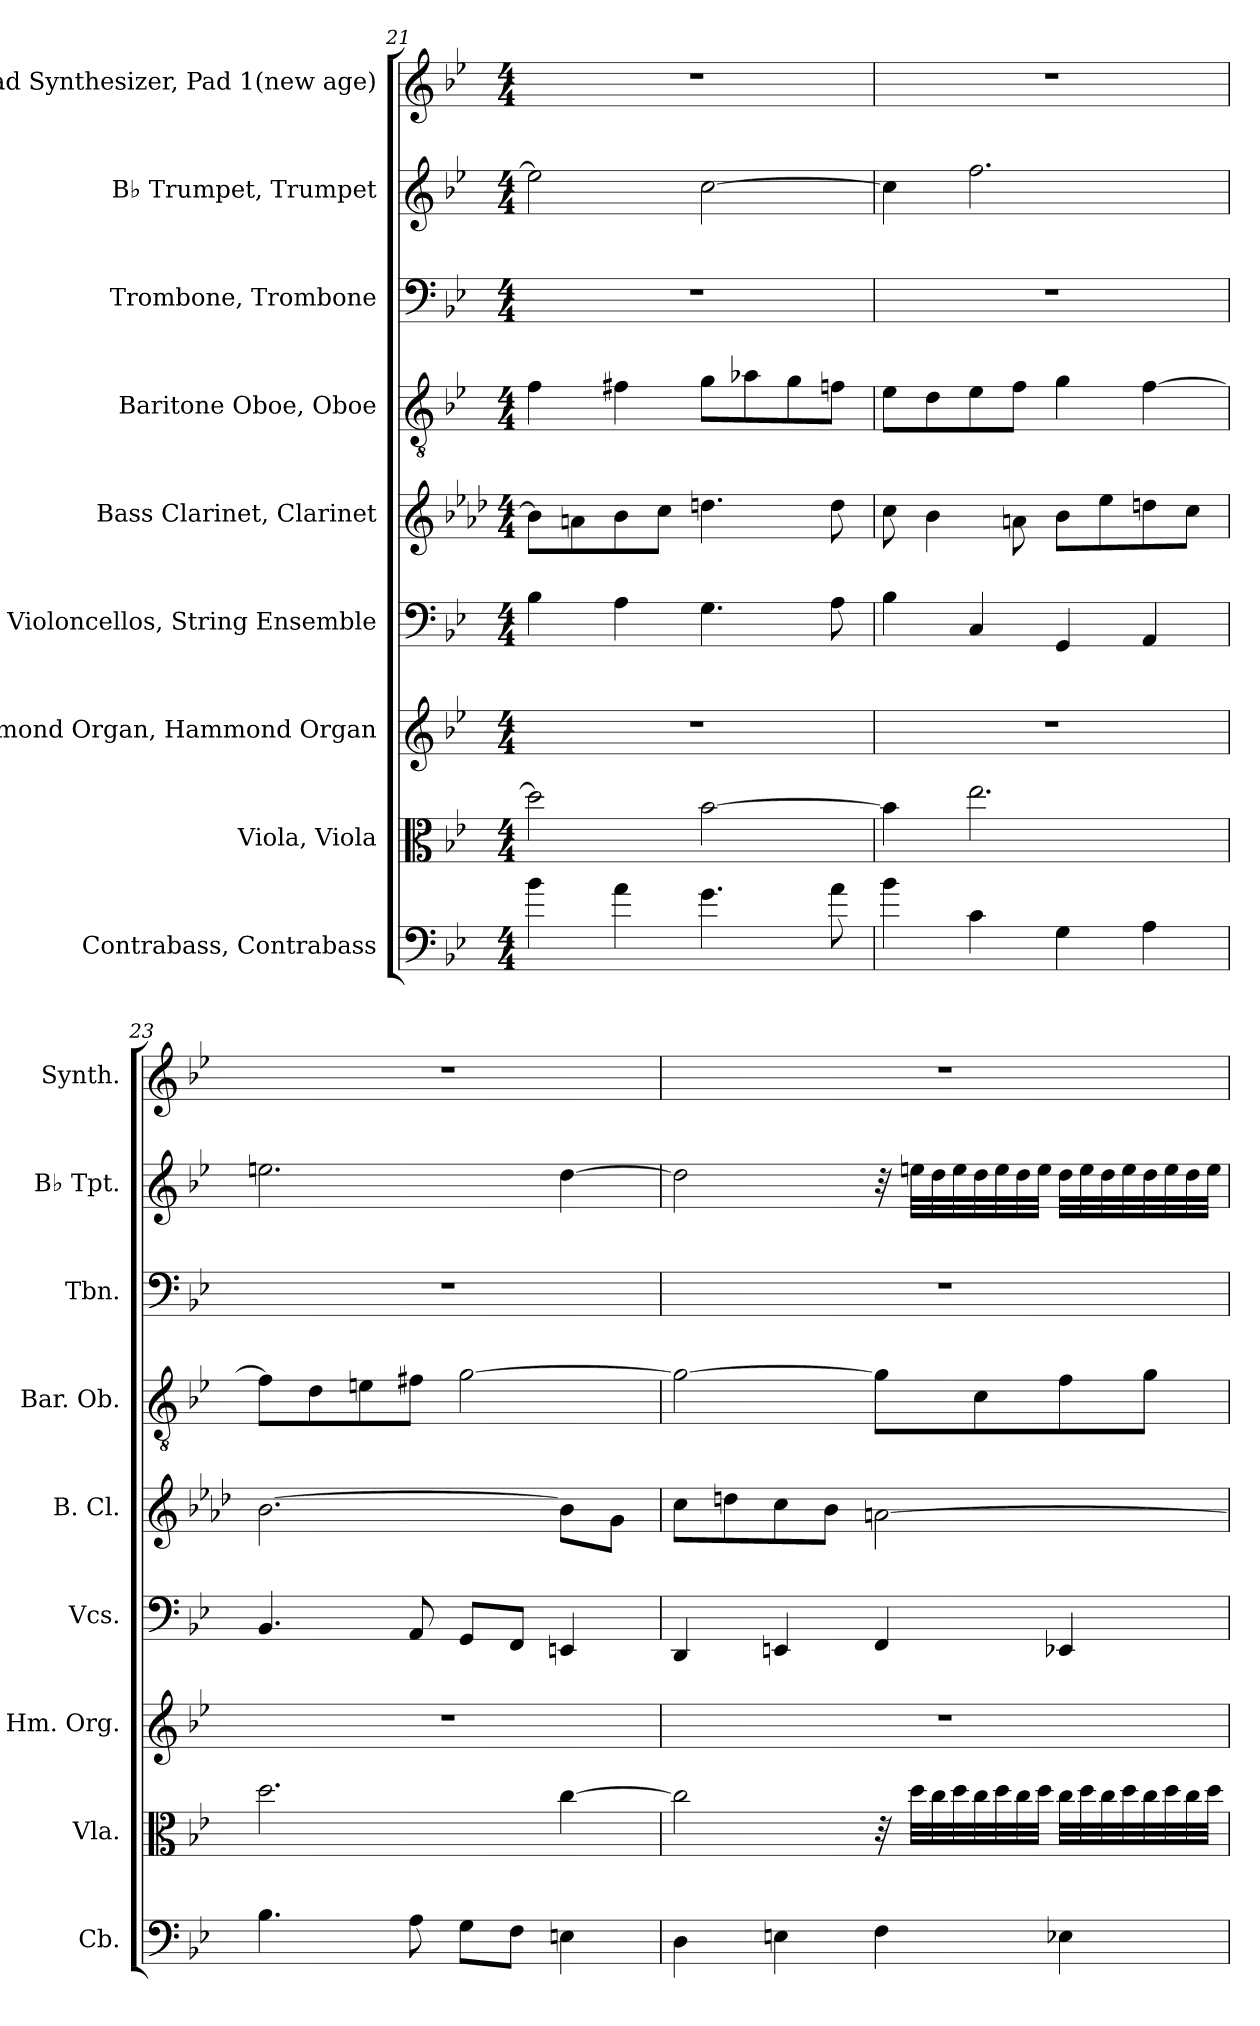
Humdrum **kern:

**kern	**kern	**kern	**kern	**kern	**kern	**kern	**kern	**kern
*part9	*part8	*part7	*part6	*part5	*part4	*part3	*part2	*part1
*staff9	*staff8	*staff7	*staff6	*staff5	*staff4	*staff3	*staff2	*staff1
*I"Contrabass, Contrabass	*I"Viola, Viola	*I"Hammond Organ, Hammond Organ	*I"Violoncellos, String Ensemble	*I"Bass Clarinet, Clarinet	*I"Baritone Oboe, Oboe	*I"Trombone, Trombone	*I"B♭ Trumpet, Trumpet	*I"Pad Synthesizer, Pad 1(new age)
*I'Cb.	*I'Vla.	*I'Hm. Org.	*I'Vcs.	*I'B. Cl.	*I'Bar. Ob.	*I'Tbn.	*I'B♭ Tpt.	*I'Synth.
*clefF4	*clefC3	*clefG2	*clefF4	*clefG2	*clefGv2	*clefF4	*clefG2	*clefG2
*ITrd7c12	*	*	*	*ITrd8c14	*	*	*ITrd1c2	*
*k[b-e-]	*k[b-e-]	*k[b-e-]	*k[b-e-]	*k[b-e-a-d-]	*k[b-e-]	*k[b-e-]	*k[b-e-a-d-]	*k[b-e-]
*M4/4	*M4/4	*M4/4	*M4/4	*M4/4	*M4/4	*M4/4	*M4/4	*M4/4
=21	=21	=21	=21	=21	=21	=21	=21	=21
4B-\	2dd\]	1r	4B-\	8B-\L]	4f\	1r	2dd\]	1r
.	.	.	.	8An\	.	.	.	.
4A\	.	.	4A\	8B-\	4f#X\	.	.	.
.	.	.	.	8c\J	.	.	.	.
4.G\	[2b-\	.	4.G\	4.dn\	8g\L	.	[2b-\	.
.	.	.	.	.	8a-X\	.	.	.
.	.	.	.	.	8g\	.	.	.
8A\	.	.	8A\	8d\	8fn\J	.	.	.
=22	=22	=22	=22	=22	=22	=22	=22	=22
4B-\	4b-\]	1r	4B-\	8c\	8e-\L	1r	4b-\]	1r
.	.	.	.	4B-\	8d\	.	.	.
4C\	2.ee-\	.	4C/	.	8e-\	.	2.ee-\	.
.	.	.	.	8An\	8f\J	.	.	.
4GG\	.	.	4GG/	8B-\L	4g\	.	.	.
.	.	.	.	8e-\	.	.	.	.
4AA\	.	.	4AA/	8dn\	[4f\	.	.	.
.	.	.	.	8c\J	.	.	.	.
=23	=23	=23	=23	=23	=23	=23	=23	=23
4.BB-\	2.dd\	1r	4.BB-/	[2.B-\	8f\L]	1r	2.ddn\	1r
.	.	.	.	.	8d\	.	.	.
.	.	.	.	.	8en\	.	.	.
8AA\	.	.	8AA/	.	8f#X\J	.	.	.
8GG\L	.	.	8GG/L	.	[2g\	.	.	.
8FF\J	.	.	8FF/J	.	.	.	.	.
4EEn\	[4cc\	.	4EEn/	8B-\L]	.	.	[4cc\	.
.	.	.	.	8G\J	.	.	.	.
!!LO:PB:g=z
=24	=24	=24	=24	=24	=24	=24	=24	=24
4DD\	2cc\]	1r	4DD/	8c\L	2g\_	1r	2cc\]	1r
.	.	.	.	8dn\	.	.	.	.
4EEn\	.	.	4EEn/	8c\	.	.	.	.
.	.	.	.	8B-\J	.	.	.	.
4FF\	32r	.	4FF/	[2An\	8g\L]	.	32r	.
.	32dd\LLL	.	.	.	.	.	32ddn\LLL	.
.	32cc\	.	.	.	.	.	32cc\	.
.	32dd\	.	.	.	.	.	32dd\	.
.	32cc\	.	.	.	8c\	.	32cc\	.
.	32dd\	.	.	.	.	.	32dd\	.
.	32cc\	.	.	.	.	.	32cc\	.
.	32dd\JJJ	.	.	.	.	.	32dd\JJJ	.
4EE-X\	32cc\LLL	.	4EE-X/	.	8f\	.	32cc\LLL	.
.	32dd\	.	.	.	.	.	32dd\	.
.	32cc\	.	.	.	.	.	32cc\	.
.	32dd\	.	.	.	.	.	32dd\	.
.	32cc\	.	.	.	8g\J	.	32cc\	.
.	32dd\	.	.	.	.	.	32dd\	.
.	32cc\	.	.	.	.	.	32cc\	.
.	32dd\JJJ	.	.	.	.	.	32dd\JJJ	.
=	=	=	=	=	=	=	=	=
*-	*-	*-	*-	*-	*-	*-	*-	*-
